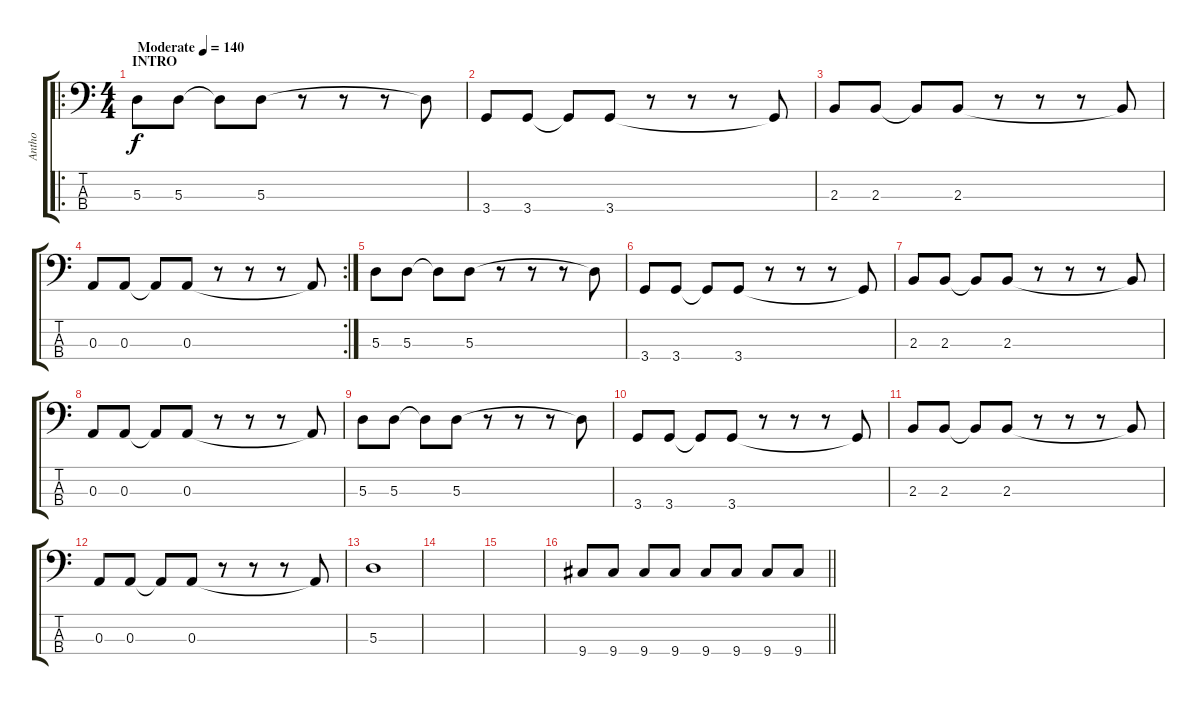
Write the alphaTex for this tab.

\track ("Antho" "Antho") {instrument electricbassfinger}
\staff {score tabs}
\tuning (G2 D2 A1 E1) {hide}
\ro
\ts (4 4)
\section ("" "INTRO")
\tempo (140 "Moderate")
\clef f4
\ks c
5.3.8{dy f instrument electricbassfinger} 5.3.8 5.3{t}.8 5.3.8 r.8 r.8 r.8 5.3{t}.8 |
3.4.8 3.4.8 3.4{t}.8 3.4.8 r.8 r.8 r.8 3.4{t}.8 |
2.3.8 2.3.8 2.3{t}.8 2.3.8 r.8 r.8 r.8 2.3{t}.8 |
\rc 2
0.3.8 0.3.8 0.3{t}.8 0.3.8 r.8 r.8 r.8 0.3{t}.8 |
5.3.8 5.3.8 5.3{t}.8 5.3.8 r.8 r.8 r.8 5.3{t}.8 |
3.4.8 3.4.8 3.4{t}.8 3.4.8 r.8 r.8 r.8 3.4{t}.8 |
2.3.8 2.3.8 2.3{t}.8 2.3.8 r.8 r.8 r.8 2.3{t}.8 |
0.3.8 0.3.8 0.3{t}.8 0.3.8 r.8 r.8 r.8 0.3{t}.8 |
5.3.8 5.3.8 5.3{t}.8 5.3.8 r.8 r.8 r.8 5.3{t}.8 |
3.4.8 3.4.8 3.4{t}.8 3.4.8 r.8 r.8 r.8 3.4{t}.8 |
2.3.8 2.3.8 2.3{t}.8 2.3.8 r.8 r.8 r.8 2.3{t}.8 |
0.3.8 0.3.8 0.3{t}.8 0.3.8 r.8 r.8 r.8 0.3{t}.8 |
5.3.1 |
|
|
\barLineRight lightlight
9.4.8 9.4.8 9.4.8 9.4.8 9.4.8 9.4.8 9.4.8 9.4.8
